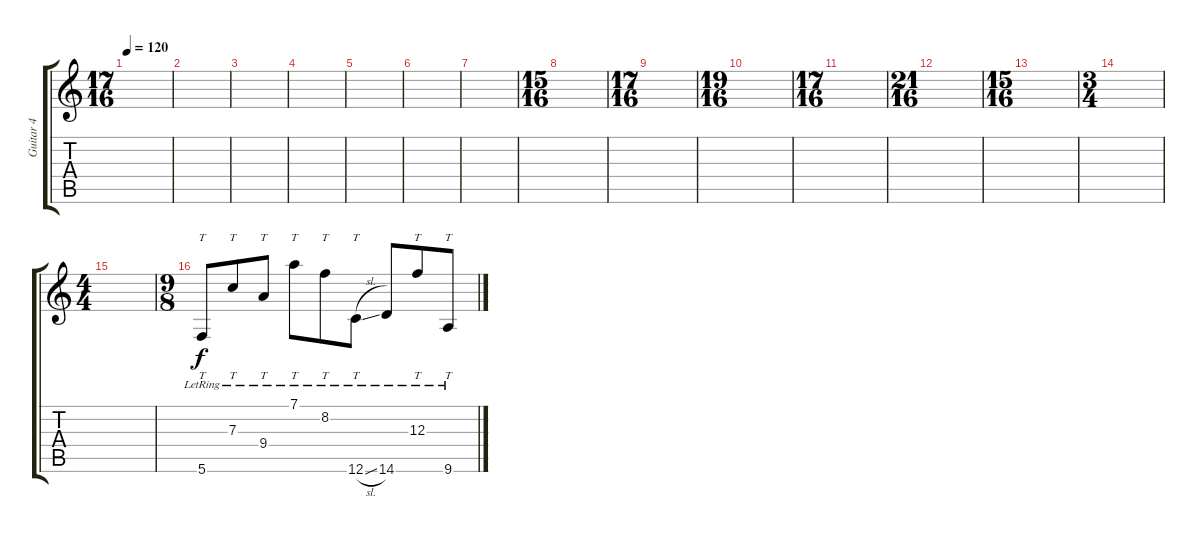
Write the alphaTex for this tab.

\track ("Guitar 4" "Guitar 4") {instrument acousticguitarnylon}
\staff {score tabs}
\tuning (D4 A3 F3 C3 G2 C2) {hide}
\ts (17 16)
\tempo 120
\clef g2
\ks c
|
|
|
|
|
|
|
\ts (15 16)
|
\ts (17 16)
|
\ts (19 16)
|
\ts (17 16)
|
\ts (21 16)
|
\ts (15 16)
|
\ts (3 4)
|
\ts (4 4)
|
\ts (9 8)
5.6{lr}.8{tt} 7.3{lr}.8{tt} 9.4{lr}.8{tt} 7.1{lr}.8{tt} 8.2{lr}.8{tt} 12.6{sl lr}.8{tt} 14.6{lr}.8 12.3{lr}.8{tt} 9.6{lr}.8{tt}
